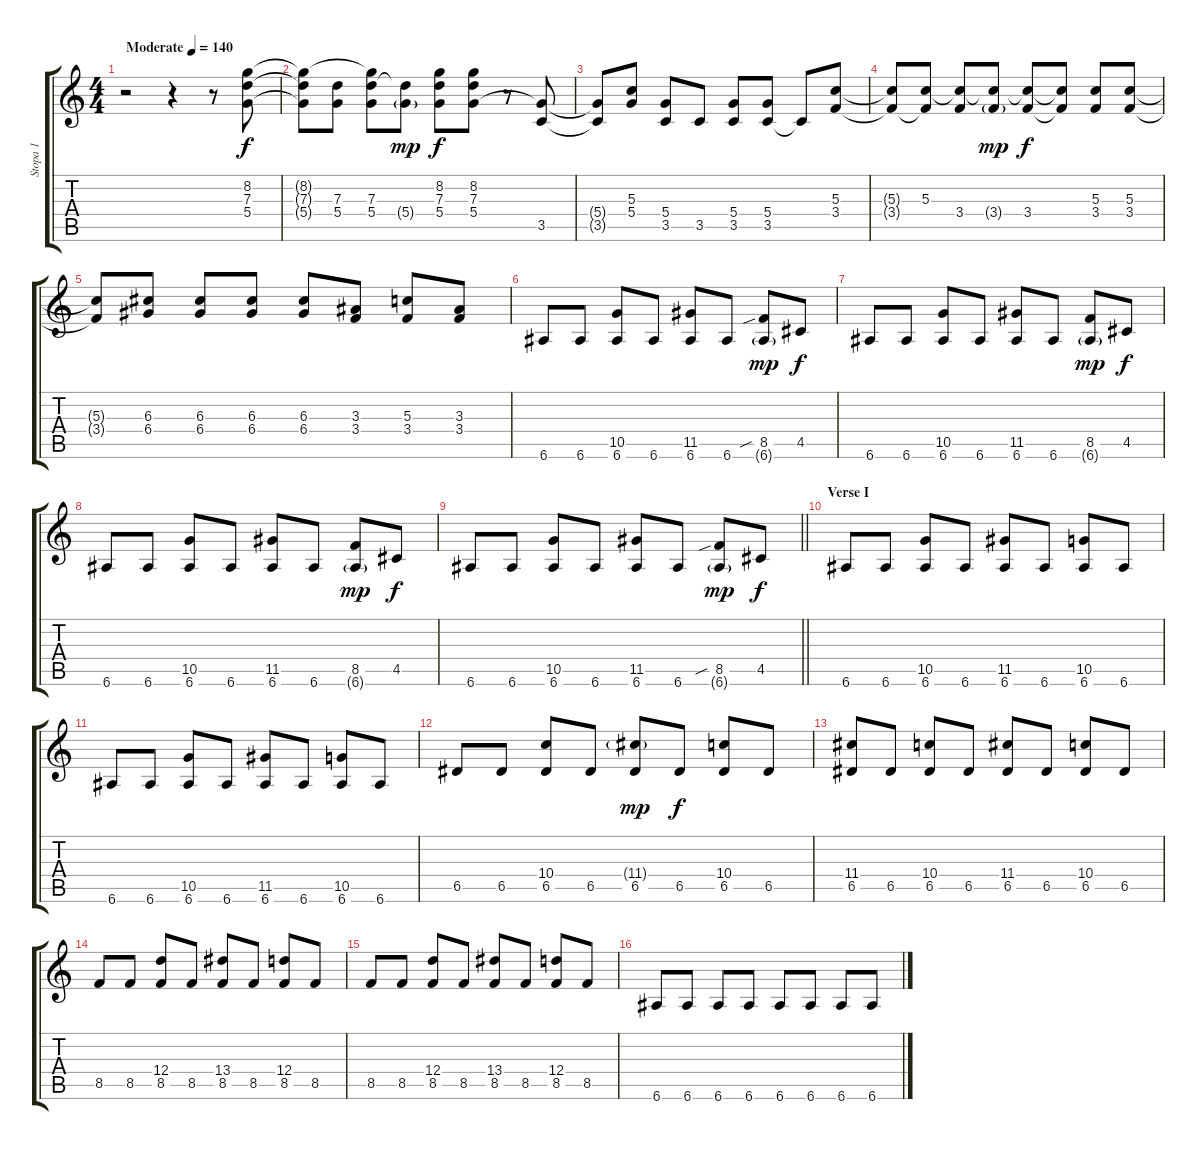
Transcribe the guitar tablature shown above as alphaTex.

\track ("Stopa 1" "Stopa 1") {instrument overdrivenguitar}
\staff {score tabs}
\tuning (E4 B3 G3 D3 A2 E2) {hide}
\ts (4 4)
\tempo (140 "Moderate")
\clef g2
\ks c
r.2{dy f instrument overdrivenguitar} r.4 r.8 (8.2 7.3 5.4).8 |
(8.2{t} 7.3{t} 5.4{t}).8 (7.3 5.4).8 (8.2{t} 7.3 5.4).8 (7.3{t} 5.4{g}).8{dy mp} (8.2 7.3 5.4).8{dy f} (8.2 7.3 5.4).8 r.8 (5.4{t} 3.5).8 |
(5.4{t} 3.5{t}).8 (5.3 5.4).8 (5.4 3.5).8 3.5.8 (5.4 3.5).8 (5.4 3.5).8 3.5{t}.8 (5.3 3.4).8 |
(5.3{t} 3.4{t}).8 (5.3 3.4{t}).8 (5.3{t} 3.4).8 (5.3{t} 3.4{g}).8{dy mp} (5.3{t} 3.4).8{dy f} (5.3{t} 3.4{t}).8 (5.3 3.4).8 (5.3 3.4).8 |
(5.3{t} 3.4{t}).8 (6.3 6.4).8 (6.3 6.4).8 (6.3 6.4).8 (6.3 6.4).8 (3.3 3.4).8 (5.3 3.4).8 (3.3 3.4).8 |
6.6.8 6.6.8 (10.5 6.6).8 6.6.8 (11.5 6.6).8 6.6.8 (8.5{sib} 6.6{g}).8{dy mp} 4.5.8{dy f} |
6.6.8 6.6.8 (10.5 6.6).8 6.6.8 (11.5 6.6).8 6.6.8 (8.5 6.6{g}).8{dy mp} 4.5.8{dy f} |
6.6.8 6.6.8 (10.5 6.6).8 6.6.8 (11.5 6.6).8 6.6.8 (8.5 6.6{g}).8{dy mp} 4.5.8{dy f} |
\barLineRight lightlight
6.6.8 6.6.8 (10.5 6.6).8 6.6.8 (11.5 6.6).8 6.6.8 (8.5{sib} 6.6{g}).8{dy mp} 4.5.8{dy f} |
\section ("" "Verse I")
6.6.8 6.6.8 (10.5 6.6).8 6.6.8 (11.5 6.6).8 6.6.8 (10.5 6.6).8 6.6.8 |
6.6.8 6.6.8 (10.5 6.6).8 6.6.8 (11.5 6.6).8 6.6.8 (10.5 6.6).8 6.6.8 |
6.5.8 6.5.8 (10.4 6.5).8 6.5.8 (11.4{g} 6.5).8{dy mp} 6.5.8{dy f} (10.4 6.5).8 6.5.8 |
(11.4 6.5).8 6.5.8 (10.4 6.5).8 6.5.8 (11.4 6.5).8 6.5.8 (10.4 6.5).8 6.5.8 |
8.5.8 8.5.8 (12.4 8.5).8 8.5.8 (13.4 8.5).8 8.5.8 (12.4 8.5).8 8.5.8 |
8.5.8 8.5.8 (12.4 8.5).8 8.5.8 (13.4 8.5).8 8.5.8 (12.4 8.5).8 8.5.8 |
6.6.8 6.6.8 6.6.8 6.6.8 6.6.8 6.6.8 6.6.8 6.6.8
